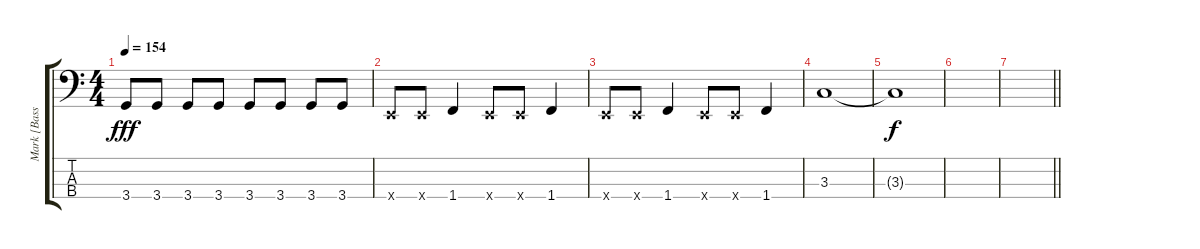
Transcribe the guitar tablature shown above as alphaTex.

\track ("Mark [Bass]" "Mark [Bass") {instrument electricbassfinger}
\staff {score tabs}
\tuning (G2 D2 A1 E1) {hide}
\ts (4 4)
\tempo 154
\clef f4
\ks c
3.4.8{dy fff} 3.4.8 3.4.8 3.4.8 3.4.8 3.4.8 3.4.8 3.4.8 |
0.4{x}.8 0.4{x}.8 1.4.4 0.4{x}.8 0.4{x}.8 1.4.4 |
0.4{x}.8 0.4{x}.8 1.4.4 0.4{x}.8 0.4{x}.8 1.4.4 |
3.3.1 |
3.3{t}.1{dy f} |
|
\barLineRight lightlight
